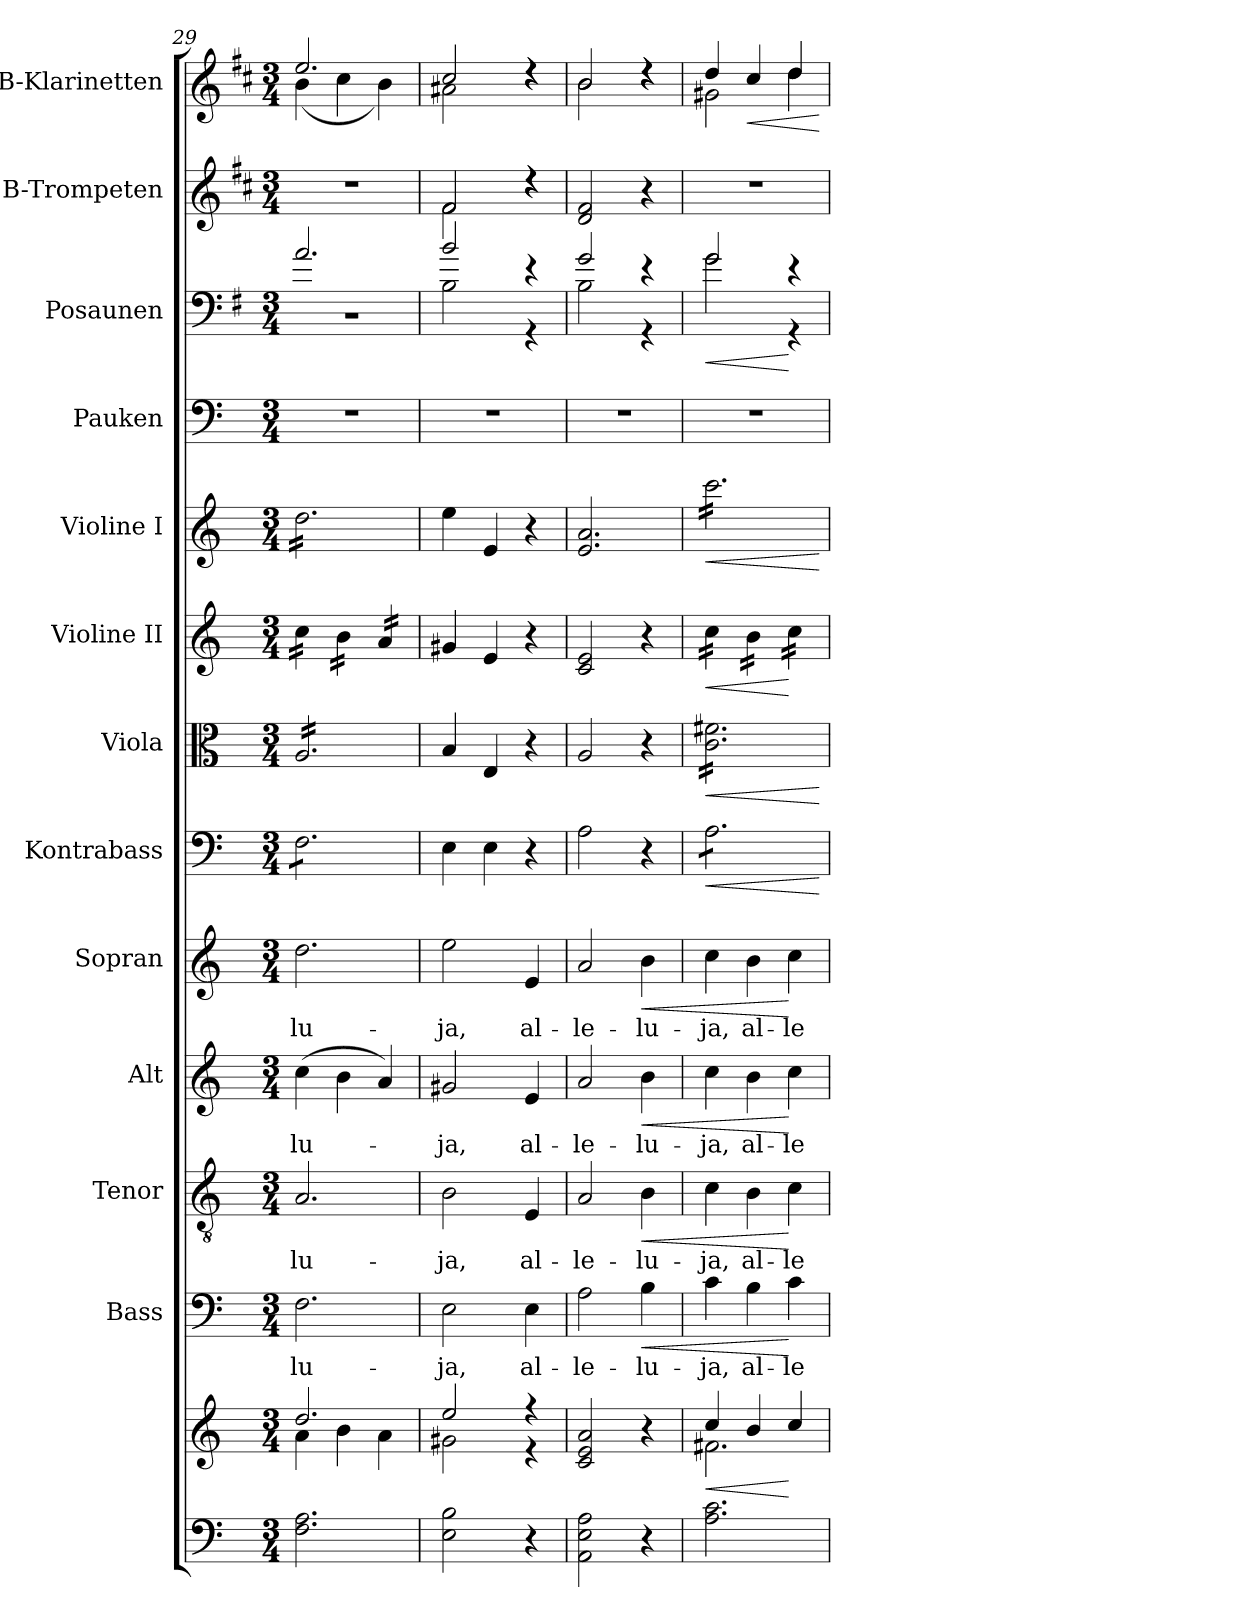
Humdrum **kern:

**kern	**kern	**dynam	**kern	**text	**dynam	**kern	**text	**dynam	**kern	**text	**dynam	**kern	**text	**dynam	**kern	**dynam	**kern	**dynam	**kern	**dynam	**kern	**dynam	**kern	**kern	**dynam	**kern	**kern	**dynam
*part13	*part13	*part13	*part12	*part12	*part12	*part11	*part11	*part11	*part10	*part10	*part10	*part9	*part9	*part9	*part8	*part8	*part7	*part7	*part6	*part6	*part5	*part5	*part4	*part3	*part3	*part2	*part1	*part1
*staff14	*staff13	*staff13/14	*staff12	*staff12	*staff12	*staff11	*staff11	*staff11	*staff10	*staff10	*staff10	*staff9	*staff9	*staff9	*staff8	*staff8	*staff7	*staff7	*staff6	*staff6	*staff5	*staff5	*staff4	*staff3	*staff3	*staff2	*staff1	*staff1
*	*	*	*I"Bass	*	*	*I"Tenor	*	*	*I"Alt	*	*	*I"Sopran	*	*	*I"Kontrabass	*	*I"Viola	*	*I"Violine II	*	*I"Violine I	*	*I"Pauken	*I"Posaunen	*	*I"B-Trompeten	*I"B-Klarinetten	*
*	*	*	*I'B.	*	*	*I'T.	*	*	*I'A.	*	*	*I'S.	*	*	*I'Kb.	*	*I'Vla.	*	*I'Vl. II	*	*I'Vl. I	*	*I'Pk.	*I'Pos.	*	*I'Trp.	*I'Kl.	*
*clefF4	*clefG2	*	*clefF4	*	*	*clefGv2	*	*	*clefG2	*	*	*clefG2	*	*	*clefF4	*	*clefC3	*	*clefG2	*	*clefG2	*	*clefF4	*clefF4	*	*clefG2	*clefG2	*
*	*	*	*	*	*	*	*	*	*	*	*	*	*	*	*ITrd7c12	*	*	*	*	*	*	*	*	*ITrd4c7	*	*ITrd1c2	*ITrd1c2	*
*k[]	*k[]	*	*k[]	*	*	*k[]	*	*	*k[]	*	*	*k[]	*	*	*k[]	*	*k[]	*	*k[]	*	*k[]	*	*k[]	*k[]	*	*k[]	*k[]	*
*C:	*C:	*	*C:	*	*	*C:	*	*	*C:	*	*	*C:	*	*	*C:	*	*C:	*	*C:	*	*C:	*	*C:	*C:	*	*C:	*C:	*
*M3/4	*M3/4	*	*M3/4	*	*	*M3/4	*	*	*M3/4	*	*	*M3/4	*	*	*M3/4	*	*M3/4	*	*M3/4	*	*M3/4	*	*M3/4	*M3/4	*	*M3/4	*M3/4	*
=29	=29	=29	=29	=29	=29	=29	=29	=29	=29	=29	=29	=29	=29	=29	=29	=29	=29	=29	=29	=29	=29	=29	=29	=29	=29	=29	=29	=29
*	*^	*	*	*	*	*	*	*	*	*	*	*	*	*	*	*	*	*	*	*	*	*	*	*	*	*	*	*
!	!	!	!	!	!LO:LY:b	!	!	!	!	!	!	!	!	!	!	!	!	!	!	!	!	!	!	!	!	!	!	!	!
!	!	!	!	!	!	!	!	!LO:LY:b	!	!	!	!	!	!	!	!	!	!	!	!	!	!	!	!	!	!	!	!	!
!	!	!	!	!	!	!	!	!	!	!	!LO:LY:b	!	!	!	!	!	!	!	!	!	!	!	!	!	!	!	!	!	!
*	*	*	*	*	*	*	*	*	*	*	*	*	*	*	*	*	*	*	*	*	*	*	*	*	*^	*	*	*	*
!	!	!	!	!	!	!	!	!	!	!	!	!	!	!LO:LY:b	!	!	!	!	!	!	!	!	!	!	!	!LO:N:vis=1	!	!	!	!
*	*	*	*	*	*	*	*	*	*	*	*	*	*	*	*	*	*	*	*	*	*	*	*	*	*	*	*	*	*^	*
*	*	*	*	*	*	*	*	*	*	*	*	*	*	*	*	*tremolo	*	*	*	*	*	*	*	*	*	*	*	*	*	*	*
*	*	*	*	*	*	*	*	*	*	*	*	*	*	*	*	*	*	*tremolo	*	*	*	*	*	*	*	*	*	*	*	*	*
*	*	*	*	*	*	*	*	*	*	*	*	*	*	*	*	*	*	*	*	*tremolo	*	*	*	*	*	*	*	*	*	*	*
*	*	*	*	*	*	*	*	*	*	*	*	*	*	*	*	*	*	*	*	*	*	*tremolo	*	*	*	*	*	*	*	*	*
2.F\ 2.A\	2.dd/	4a\	.	2.F\	-lu-	.	2.A/	-lu-	.	(>4cc\	-lu-	.	2.dd\	-lu-	.	8FF\L	.	16A/LL	.	16cc\LL	.	16dd\LL	.	2.r	2.d/	2.r	.	2.r	2.dd/	(<4a\	.
.	.	.	.	.	.	.	.	.	.	.	.	.	.	.	.	.	.	16A/	.	16cc\	.	16dd\	.	.	.	.	.	.	.	.	.
.	.	.	.	.	.	.	.	.	.	.	.	.	.	.	.	8FF\	.	16A/	.	16cc\	.	16dd\	.	.	.	.	.	.	.	.	.
.	.	.	.	.	.	.	.	.	.	.	.	.	.	.	.	.	.	16A/	.	16cc\JJ	.	16dd\	.	.	.	.	.	.	.	.	.
.	.	4b\	.	.	.	.	.	.	.	4b\	.	.	.	.	.	8FF\	.	16A/	.	16b\LL	.	16dd\	.	.	.	.	.	.	.	4b\	.
.	.	.	.	.	.	.	.	.	.	.	.	.	.	.	.	.	.	16A/	.	16b\	.	16dd\	.	.	.	.	.	.	.	.	.
.	.	.	.	.	.	.	.	.	.	.	.	.	.	.	.	8FF\	.	16A/	.	16b\	.	16dd\	.	.	.	.	.	.	.	.	.
.	.	.	.	.	.	.	.	.	.	.	.	.	.	.	.	.	.	16A/	.	16b\JJ	.	16dd\	.	.	.	.	.	.	.	.	.
.	.	4a\	.	.	.	.	.	.	.	4a/)	.	.	.	.	.	8FF\	.	16A/	.	16a/LL	.	16dd\	.	.	.	.	.	.	.	4a\)	.
.	.	.	.	.	.	.	.	.	.	.	.	.	.	.	.	.	.	16A/	.	16a/	.	16dd\	.	.	.	.	.	.	.	.	.
.	.	.	.	.	.	.	.	.	.	.	.	.	.	.	.	8FF\J	.	16A/	.	16a/	.	16dd\	.	.	.	.	.	.	.	.	.
*	*	*	*	*	*	*	*	*	*	*	*	*	*	*	*	*Xtremolo	*	*	*	*	*	*	*	*	*	*	*	*	*	*	*
.	.	.	.	.	.	.	.	.	.	.	.	.	.	.	.	.	.	16A/JJ	.	16a/JJ	.	16dd\JJ	.	.	.	.	.	.	.	.	.
*	*	*	*	*	*	*	*	*	*	*	*	*	*	*	*	*	*	*	*	*	*	*Xtremolo	*	*	*	*	*	*	*	*	*
*	*	*	*	*	*	*	*	*	*	*	*	*	*	*	*	*	*	*	*	*Xtremolo	*	*	*	*	*	*	*	*	*	*	*
*	*	*	*	*	*	*	*	*	*	*	*	*	*	*	*	*	*	*Xtremolo	*	*	*	*	*	*	*	*	*	*	*	*	*
=30	=30	=30	=30	=30	=30	=30	=30	=30	=30	=30	=30	=30	=30	=30	=30	=30	=30	=30	=30	=30	=30	=30	=30	=30	=30	=30	=30	=30	=30	=30	=30
!	!	!	!	!	!LO:LY:b	!	!	!	!	!	!	!	!	!	!	!	!	!	!	!	!	!	!	!	!	!	!	!	!	!	!
!	!	!	!	!	!	!	!	!LO:LY:b	!	!	!	!	!	!	!	!	!	!	!	!	!	!	!	!	!	!	!	!	!	!	!
!	!	!	!	!	!	!	!	!	!	!	!LO:LY:b	!	!	!	!	!	!	!	!	!	!	!	!	!	!	!	!	!	!	!	!
!	!	!	!	!	!	!	!	!	!	!	!	!	!	!LO:LY:b	!	!	!	!	!	!	!	!	!	!	!	!	!	!	!	!	!
*	*	*	*	*	*	*	*	*	*	*	*	*	*	*	*	*	*	*	*	*	*	*	*	*	*	*	*	*^	*	*	*
2E\ 2B\	2ee/	2g#X\	.	2E\	-ja,	.	2B\	-ja,	.	2g#X/	-ja,	.	2ee\	-ja,	.	4EE\	.	4B/	.	4g#X/	.	4ee\	.	2.r	2e/	2E\	.	2e/	2e\	2b/	2g#X\	.
.	.	.	.	.	.	.	.	.	.	.	.	.	.	.	.	4EE\	.	4E/	.	4e/	.	4e/	.	.	.	.	.	.	.	.	.	.
!	!	!	!	!	!LO:LY:b	!	!	!	!	!	!	!	!	!	!	!	!	!	!	!	!	!	!	!	!	!	!	!	!	!	!	!
!	!	!	!	!	!	!	!	!LO:LY:b	!	!	!	!	!	!	!	!	!	!	!	!	!	!	!	!	!	!	!	!	!	!	!	!
!	!	!	!	!	!	!	!	!	!	!	!LO:LY:b	!	!	!	!	!	!	!	!	!	!	!	!	!	!	!	!	!	!	!	!	!
!	!	!	!	!	!	!	!	!	!	!	!	!	!	!LO:LY:b	!	!	!	!	!	!	!	!	!	!	!	!	!	!	!	!	!	!
4r	4r	4r	.	4E\	al-	.	4E/	al-	.	4e/	al-	.	4e/	al-	.	4r	.	4r	.	4r	.	4r	.	.	4r	4r	.	4rcc	4rcc	4rcc	4rcc	.
*	*v	*v	*	*	*	*	*	*	*	*	*	*	*	*	*	*	*	*	*	*	*	*	*	*	*	*	*	*v	*v	*	*	*
=31	=31	=31	=31	=31	=31	=31	=31	=31	=31	=31	=31	=31	=31	=31	=31	=31	=31	=31	=31	=31	=31	=31	=31	=31	=31	=31	=31	=31	=31	=31
*	*^	*	*	*	*	*	*	*	*	*	*	*	*	*	*	*	*	*	*	*	*	*	*	*	*	*	*^	*	*	*
!	!	!	!	!	!LO:LY:b	!	!	!	!	!	!	!	!	!	!	!	!	!	!	!	!	!	!	!	!	!	!	!	!	!	!	!
*	*v	*v	*	*	*	*	*	*	*	*	*	*	*	*	*	*	*	*	*	*	*	*	*	*	*	*	*	*v	*v	*	*	*
*	*^	*	*	*	*	*	*	*	*	*	*	*	*	*	*	*	*	*	*	*	*	*	*	*	*	*	*^	*	*	*
!	!	!	!	!	!	!	!	!LO:LY:b	!	!	!	!	!	!	!	!	!	!	!	!	!	!	!	!	!	!	!	!	!	!	!	!
*	*v	*v	*	*	*	*	*	*	*	*	*	*	*	*	*	*	*	*	*	*	*	*	*	*	*	*	*	*v	*v	*	*	*
*	*^	*	*	*	*	*	*	*	*	*	*	*	*	*	*	*	*	*	*	*	*	*	*	*	*	*	*^	*	*	*
!	!	!	!	!	!	!	!	!	!	!	!LO:LY:b	!	!	!	!	!	!	!	!	!	!	!	!	!	!	!	!	!	!	!	!	!
*	*v	*v	*	*	*	*	*	*	*	*	*	*	*	*	*	*	*	*	*	*	*	*	*	*	*	*	*	*v	*v	*	*	*
*	*^	*	*	*	*	*	*	*	*	*	*	*	*	*	*	*	*	*	*	*	*	*	*	*	*	*	*^	*	*	*
!	!	!	!	!	!	!	!	!	!	!	!	!	!	!LO:LY:b	!	!	!	!	!	!	!	!	!	!	!	!	!	!	!	!	!	!
*	*v	*v	*	*	*	*	*	*	*	*	*	*	*	*	*	*	*	*	*	*	*	*	*	*	*	*	*	*v	*v	*	*	*
2AA\ 2E\ 2A\	2c/ 2e/ 2a/	.	2A\	-le-	.	2A/	-le-	.	2a/	-le-	.	2a/	-le-	.	2AA\	.	2A/	.	2c/ 2e/	.	2.e/ 2.a/	.	2.r	2c/	2E\	.	2c/ 2e/	2a/	2a\	.
!	!	!	!	!LO:LY:b	!LO:HP:b	!	!	!	!	!	!	!	!	!	!	!	!	!	!	!	!	!	!	!	!	!	!	!	!	!
!	!	!	!	!	!	!	!LO:LY:b	!LO:HP:b	!	!	!	!	!	!	!	!	!	!	!	!	!	!	!	!	!	!	!	!	!	!
!	!	!	!	!	!	!	!	!	!	!LO:LY:b	!LO:HP:b	!	!	!	!	!	!	!	!	!	!	!	!	!	!	!	!	!	!	!
!	!	!	!	!	!	!	!	!	!	!	!	!	!LO:LY:b	!LO:HP:b	!	!	!	!	!	!	!	!	!	!	!	!	!	!	!	!
4r	4r	.	4B\	-lu-	<	4B\	-lu-	<	4b\	-lu-	<	4b\	-lu-	<	4r	.	4r	.	4r	.	.	.	.	4r	4r	.	4r	4rcc	4rcc	.
!!LO:PB:g=z	!!
=32	=32	=32	=32	=32	=32	=32	=32	=32	=32	=32	=32	=32	=32	=32	=32	=32	=32	=32	=32	=32	=32	=32	=32	=32	=32	=32	=32	=32	=32	=32
!	!	!LO:HP:b	!	!	!	!	!	!	!	!	!	!	!	!	!	!	!	!	!	!	!	!	!	!	!	!	!	!	!	!
*	*^	*	*	*	*	*	*	*	*	*	*	*	*	*	*	*	*	*	*	*	*	*	*	*	*	*	*	*	*	*
!	!	!	!	!	!LO:LY:b	!	!	!	!	!	!	!	!	!	!	!	!	!	!	!	!	!	!	!	!	!	!	!	!	!	!
!	!	!	!	!	!	!	!	!LO:LY:b	!	!	!	!	!	!	!	!	!	!	!	!	!	!	!	!	!	!	!	!	!	!	!
!	!	!	!	!	!	!	!	!	!	!	!LO:LY:b	!	!	!	!	!	!	!	!	!	!	!	!	!	!	!	!	!	!	!	!
!	!	!	!	!	!	!	!	!	!	!	!	!	!	!LO:LY:b	!	!	!LO:HP:b	!	!LO:HP:b	!	!LO:HP:b	!	!LO:HP:b	!	!	!	!LO:HP:b	!	!	!	!
*	*	*	*	*	*	*	*	*	*	*	*	*	*	*	*	*tremolo	*	*	*	*	*	*	*	*	*	*	*	*	*	*	*
*	*	*	*	*	*	*	*	*	*	*	*	*	*	*	*	*	*	*tremolo	*	*	*	*	*	*	*	*	*	*	*	*	*
*	*	*	*	*	*	*	*	*	*	*	*	*	*	*	*	*	*	*	*	*tremolo	*	*	*	*	*	*	*	*	*	*	*
*	*	*	*	*	*	*	*	*	*	*	*	*	*	*	*	*	*	*	*	*	*	*tremolo	*	*	*	*	*	*	*	*	*
2.A\ 2.c\	4cc/	2.f#X\	<	4c\	-ja,	.	4c\	-ja,	.	4cc\	-ja,	.	4cc\	-ja,	.	8AA\L	<	16c\ 16f#X\LL	<	16cc\LL	<	16ccc\LL	<	2.r	2c/	2c\	<	2.r	4cc/	2f#X\	.
.	.	.	.	.	.	.	.	.	.	.	.	.	.	.	.	.	.	16c\ 16f#X\	.	16cc\	.	16ccc\	.	.	.	.	.	.	.	.	.
.	.	.	.	.	.	.	.	.	.	.	.	.	.	.	.	8AA\	.	16c\ 16f#X\	.	16cc\	.	16ccc\	.	.	.	.	.	.	.	.	.
.	.	.	.	.	.	.	.	.	.	.	.	.	.	.	.	.	.	16c\ 16f#X\	.	16cc\JJ	.	16ccc\	.	.	.	.	.	.	.	.	.
!	!	!	!	!	!LO:LY:b	!	!	!	!	!	!	!	!	!	!	!	!	!	!	!	!	!	!	!	!	!	!	!	!	!	!
!	!	!	!	!	!	!	!	!LO:LY:b	!	!	!	!	!	!	!	!	!	!	!	!	!	!	!	!	!	!	!	!	!	!	!
!	!	!	!	!	!	!	!	!	!	!	!LO:LY:b	!	!	!	!	!	!	!	!	!	!	!	!	!	!	!	!	!	!	!	!
!	!	!	!	!	!	!	!	!	!	!	!	!	!	!LO:LY:b	!	!	!	!	!	!	!	!	!	!	!	!	!	!	!	!	!LO:HP:b
.	4b/	.	.	4B\	al-	.	4B\	al-	.	4b\	al-	.	4b\	al-	.	8AA\	.	16c\ 16f#X\	.	16b\LL	.	16ccc\	.	.	.	.	.	.	4b/	.	<
.	.	.	.	.	.	.	.	.	.	.	.	.	.	.	.	.	.	16c\ 16f#X\	.	16b\	.	16ccc\	.	.	.	.	.	.	.	.	.
.	.	.	.	.	.	.	.	.	.	.	.	.	.	.	.	8AA\	.	16c\ 16f#X\	.	16b\	.	16ccc\	.	.	.	.	.	.	.	.	.
.	.	.	.	.	.	.	.	.	.	.	.	.	.	.	.	.	.	16c\ 16f#X\	.	16b\JJ	.	16ccc\	.	.	.	.	.	.	.	.	.
!	!	!	!	!	!LO:LY:b	!	!	!	!	!	!	!	!	!	!	!	!	!	!	!	!	!	!	!	!	!	!	!	!	!	!
!	!	!	!	!	!	!	!	!LO:LY:b	!	!	!	!	!	!	!	!	!	!	!	!	!	!	!	!	!	!	!	!	!	!	!
!	!	!	!	!	!	!	!	!	!	!	!LO:LY:b	!	!	!	!	!	!	!	!	!	!	!	!	!	!	!	!	!	!	!	!
!	!	!	!	!	!	!	!	!	!	!	!	!	!	!LO:LY:b	!	!	!	!	!	!	!	!	!	!	!	!	!	!	!	!	!
.	4cc/	.	[	4c\	-le-	[	4c\	-le-	[	4cc\	-le-	[	4cc\	-le-	[	8AA\	.	16c\ 16f#X\	.	16cc\LL	[	16ccc\	.	.	4r	4r	[	.	4cc/	4cc\	.
.	.	.	.	.	.	.	.	.	.	.	.	.	.	.	.	.	.	16c\ 16f#X\	.	16cc\	.	16ccc\	.	.	.	.	.	.	.	.	.
.	.	.	.	.	.	.	.	.	.	.	.	.	.	.	.	8AA\J	.	16c\ 16f#X\	.	16cc\	.	16ccc\	.	.	.	.	.	.	.	.	.
*	*	*	*	*	*	*	*	*	*	*	*	*	*	*	*	*Xtremolo	*	*	*	*	*	*	*	*	*	*	*	*	*	*	*
.	.	.	.	.	.	.	.	.	.	.	.	.	.	.	.	.	.	16c\ 16f#X\JJ	.	16cc\JJ	.	16ccc\JJ	.	.	.	.	.	.	.	.	.
*	*	*	*	*	*	*	*	*	*	*	*	*	*	*	*	*	*	*	*	*	*	*Xtremolo	*	*	*	*	*	*	*	*	*
*	*	*	*	*	*	*	*	*	*	*	*	*	*	*	*	*	*	*	*	*Xtremolo	*	*	*	*	*	*	*	*	*	*	*
*	*	*	*	*	*	*	*	*	*	*	*	*	*	*	*	*	*	*Xtremolo	*	*	*	*	*	*	*	*	*	*	*	*	*
*	*v	*v	*	*	*	*	*	*	*	*	*	*	*	*	*	*	*	*	*	*	*	*	*	*	*v	*v	*	*	*v	*v	*
.	.	.	.	.	.	.	.	.	.	.	.	.	.	.	.	[	.	[	.	.	.	[	.	.	.	.	.	[
=	=	=	=	=	=	=	=	=	=	=	=	=	=	=	=	=	=	=	=	=	=	=	=	=	=	=	=	=
*-	*-	*-	*-	*-	*-	*-	*-	*-	*-	*-	*-	*-	*-	*-	*-	*-	*-	*-	*-	*-	*-	*-	*-	*-	*-	*-	*-	*-
